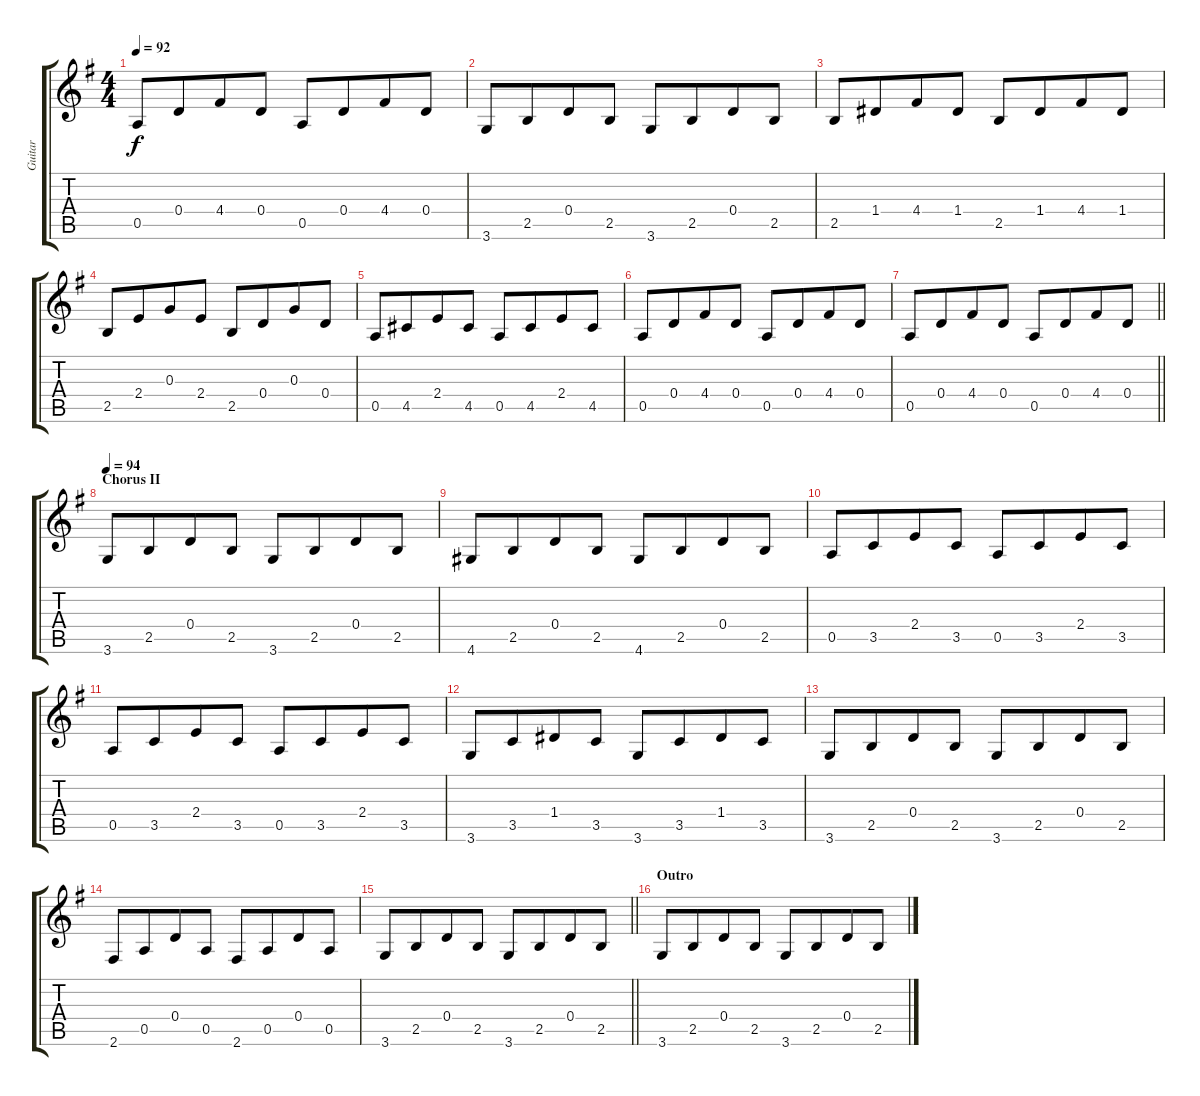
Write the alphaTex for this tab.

\track ("Guitar" "Guitar") {instrument electricguitarclean}
\staff {score tabs}
\tuning (E4 B3 G3 D3 A2 E2) {hide}
\ts (4 4)
\tempo 92
\clef g2
\ks g
0.5.8{dy f} 0.4.8{beam merge} 4.4.8 0.4.8{beam split} 0.5.8 0.4.8{beam merge} 4.4.8 0.4.8 |
3.6.8 2.5.8{beam merge} 0.4.8 2.5.8{beam split} 3.6.8 2.5.8{beam merge} 0.4.8 2.5.8 |
2.5.8 1.4.8{beam merge} 4.4.8 1.4.8{beam split} 2.5.8 1.4.8{beam merge} 4.4.8 1.4.8 |
2.5.8 2.4.8{beam merge} 0.3.8 2.4.8{beam split} 2.5.8 0.4.8{beam merge} 0.3.8 0.4.8 |
0.5.8 4.5.8{beam merge} 2.4.8 4.5.8{beam split} 0.5.8 4.5.8{beam merge} 2.4.8 4.5.8 |
0.5.8 0.4.8{beam merge} 4.4.8 0.4.8{beam split} 0.5.8 0.4.8{beam merge} 4.4.8 0.4.8 |
\barLineRight lightlight
0.5.8 0.4.8{beam merge} 4.4.8 0.4.8{beam split} 0.5.8 0.4.8{beam merge} 4.4.8 0.4.8 |
\section ("" "Chorus II")
\tempo 94
3.6.8 2.5.8{beam merge} 0.4.8 2.5.8{beam split} 3.6.8 2.5.8{beam merge} 0.4.8 2.5.8 |
4.6.8 2.5.8{beam merge} 0.4.8 2.5.8{beam split} 4.6.8 2.5.8{beam merge} 0.4.8 2.5.8 |
0.5.8 3.5.8{beam merge} 2.4.8 3.5.8{beam split} 0.5.8 3.5.8{beam merge} 2.4.8 3.5.8 |
0.5.8 3.5.8{beam merge} 2.4.8 3.5.8{beam split} 0.5.8 3.5.8{beam merge} 2.4.8 3.5.8 |
3.6.8 3.5.8{beam merge} 1.4.8 3.5.8{beam split} 3.6.8 3.5.8{beam merge} 1.4.8 3.5.8 |
3.6.8 2.5.8{beam merge} 0.4.8 2.5.8{beam split} 3.6.8 2.5.8{beam merge} 0.4.8 2.5.8 |
2.6.8 0.5.8{beam merge} 0.4.8 0.5.8{beam split} 2.6.8 0.5.8{beam merge} 0.4.8 0.5.8 |
\barLineRight lightlight
3.6.8 2.5.8{beam merge} 0.4.8 2.5.8{beam split} 3.6.8 2.5.8{beam merge} 0.4.8 2.5.8 |
\section ("" "Outro")
3.6.8 2.5.8{beam merge} 0.4.8 2.5.8{beam split} 3.6.8 2.5.8{beam merge} 0.4.8 2.5.8
